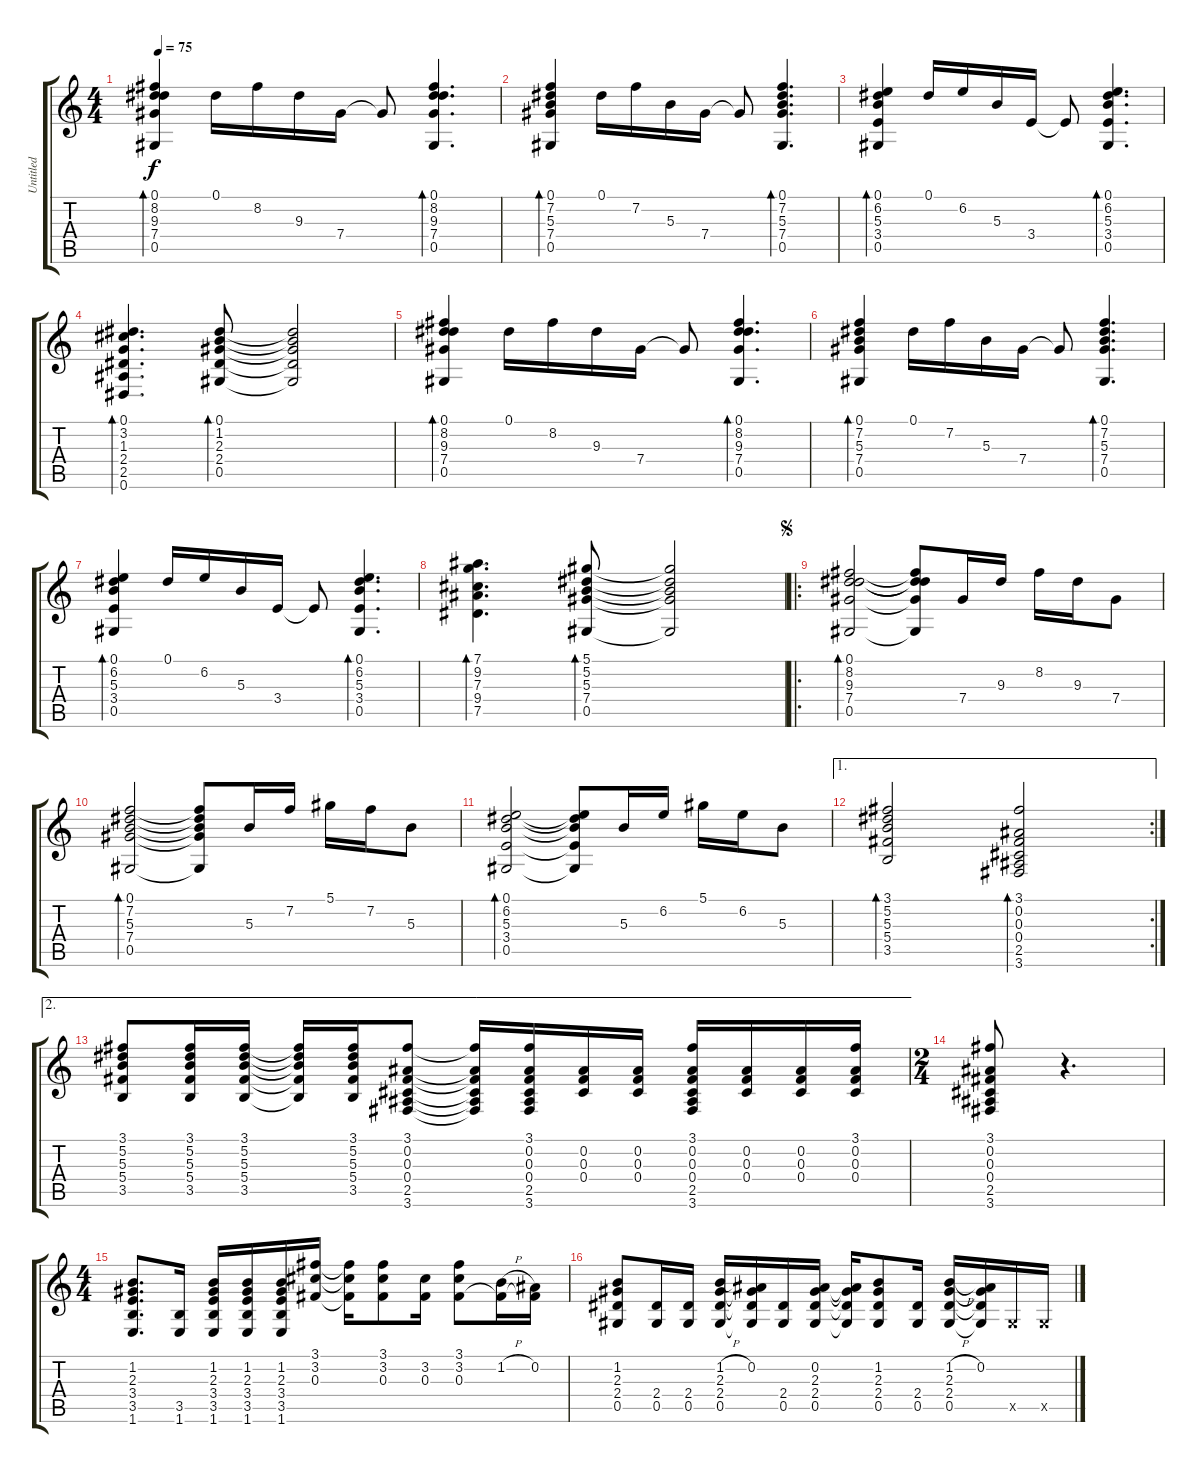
\track ("Untitled" "Untitled") {instrument acousticguitarnylon}
\staff {score tabs}
\tuning (Eb4 Bb3 Gb3 Db3 Ab2 Eb2) {hide}
\ts (4 4)
\tempo 75
\clef g2
\ks c
(0.1 8.2 9.3 7.4 0.5).4{bd 30 dy f instrument acousticguitarnylon} 0.1.16 8.2.16 9.3.16 7.4.16 7.4{t}.8 (0.1 8.2 9.3 7.4 0.5).4{d bd 30} |
(0.1 7.2 5.3 7.4 0.5).4{bd 30} 0.1.16 7.2.16 5.3.16 7.4.16 7.4{t}.8 (0.1 7.2 5.3 7.4 0.5).4{d bd 30} |
(0.1 6.2 5.3 3.4 0.5).4{bd 30} 0.1.16 6.2.16 5.3.16 3.4.16 3.4{t}.8 (0.1 6.2 5.3 3.4 0.5).4{d bd 30} |
(0.1 3.2 1.3 2.4 2.5 0.6).4{d bd 30} (0.1 1.2 2.3 2.4 0.5).8{bd 30} (0.1{t} 1.2{t} 2.3{t} 2.4{t} 0.5{t}).2 |
(0.1 8.2 9.3 7.4 0.5).4{bd 30} 0.1.16 8.2.16 9.3.16 7.4.16 7.4{t}.8 (0.1 8.2 9.3 7.4 0.5).4{d bd 30} |
(0.1 7.2 5.3 7.4 0.5).4{bd 30} 0.1.16 7.2.16 5.3.16 7.4.16 7.4{t}.8 (0.1 7.2 5.3 7.4 0.5).4{d bd 30} |
(0.1 6.2 5.3 3.4 0.5).4{bd 30} 0.1.16 6.2.16 5.3.16 3.4.16 3.4{t}.8 (0.1 6.2 5.3 3.4 0.5).4{d bd 30} |
(7.1 9.2 7.3 9.4 7.5).4{d bd 30} (5.1 5.2 5.3 7.4 0.5).8{bd 30} (5.1{t} 5.2{t} 5.3{t} 7.4{t} 0.5{t}).2 |
\ro
\jump segno
(0.1 8.2 9.3 7.4 0.5).2{bd 30} (0.1{t} 8.2{t} 9.3{t} 7.4{t} 0.5{t}).8 7.4.16 9.3.16 8.2.16 9.3.16 7.4.8 |
(0.1 7.2 5.3 7.4 0.5).2{bd 30} (0.1{t} 7.2{t} 5.3{t} 7.4{t} 0.5{t}).8 5.3.16 7.2.16 5.1.16 7.2.16 5.3.8 |
(0.1 6.2 5.3 3.4 0.5).2{bd 30} (0.1{t} 6.2{t} 5.3{t} 3.4{t} 0.5{t}).8 5.3.16 6.2.16 5.1.16 6.2.16 5.3.8 |
\ae 1
\rc 2
(3.1 5.2 5.3 5.4 3.5).2{bd 30} (3.1 0.2 0.3 0.4 2.5 3.6).2{bd 30} |
\ae 2
(3.1 5.2 5.3 5.4 3.5).8 (3.1 5.2 5.3 5.4 3.5).16 (3.1 5.2 5.3 5.4 3.5).16 (3.1{t} 5.2{t} 5.3{t} 5.4{t} 3.5{t}).16 (3.1 5.2 5.3 5.4 3.5).16 (3.1 0.2 0.3 0.4 2.5 3.6).8 (3.1{t} 0.2{t} 0.3{t} 0.4{t} 2.5{t} 3.6{t}).16 (3.1 0.2 0.3 0.4 2.5 3.6).16 (0.2 0.3 0.4).16 (0.2 0.3 0.4).16 (3.1 0.2 0.3 0.4 2.5 3.6).16 (0.2 0.3 0.4).16 (0.2 0.3 0.4).16 (3.1 0.2 0.3 0.4).16 |
\ts (2 4)
(3.1 0.2 0.3 0.4 2.5 3.6).8 r.4{d} |
\ts (4 4)
(1.2 2.3 3.4 3.5 1.6).8{d} (3.5 1.6).16 (1.2 2.3 3.4 3.5 1.6).16 (1.2 2.3 3.4 3.5 1.6).16 (1.2 2.3 3.4 3.5 1.6).16 (3.1 3.2 0.3).16 (3.1{t} 3.2{t} 0.3{t}).16 (3.1 3.2 0.3).8 (3.2 0.3).16 (3.1 3.2 0.3).8 (1.2{h} 0.3{t}).16 (0.2 0.3{t}).16 |
(1.2 2.3 2.4 0.5).8 (2.4 0.5).16 (2.4 0.5).16 (1.2{h} 2.3 2.4 0.5).16 (0.2 2.3{t} 2.4{t} 0.5{t}).16 (2.4 0.5).16 (0.2 2.3 2.4 0.5).16 (0.2{t} 2.3{t} 2.4{t} 0.5{t}).16 (1.2 2.3 2.4 0.5).8 (2.4 0.5).16 (1.2{h} 2.3 2.4 0.5).16 (0.2 2.3{t} 2.4{t} 0.5{t}).16 0.5{x}.16 0.5{x}.16
